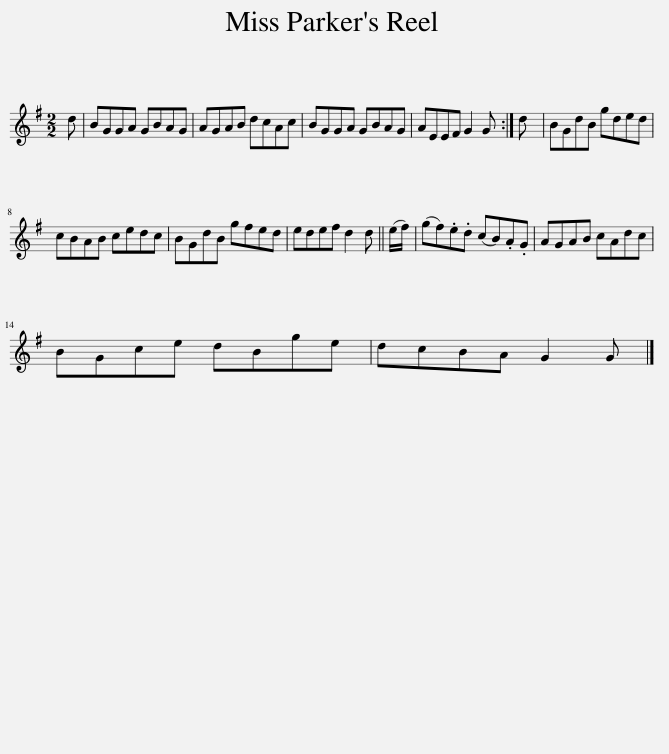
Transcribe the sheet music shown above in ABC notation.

X:1
L:1/8
M:2/2
I:linebreak $
K:G
V:1 treble
V:1
 d | BGGA GBAG | AGAB dcAc | BGGA GBAG | AEEF G2 G :| %5
 d | BGdB gded |$ cBAB cedc | BGdB gfed | edef d2 d || %10
 (e/f/) | (gf).e.d (cB).A.G | AGAB cAdc |$ BGce dBge | dcBA G2 G |] %15
